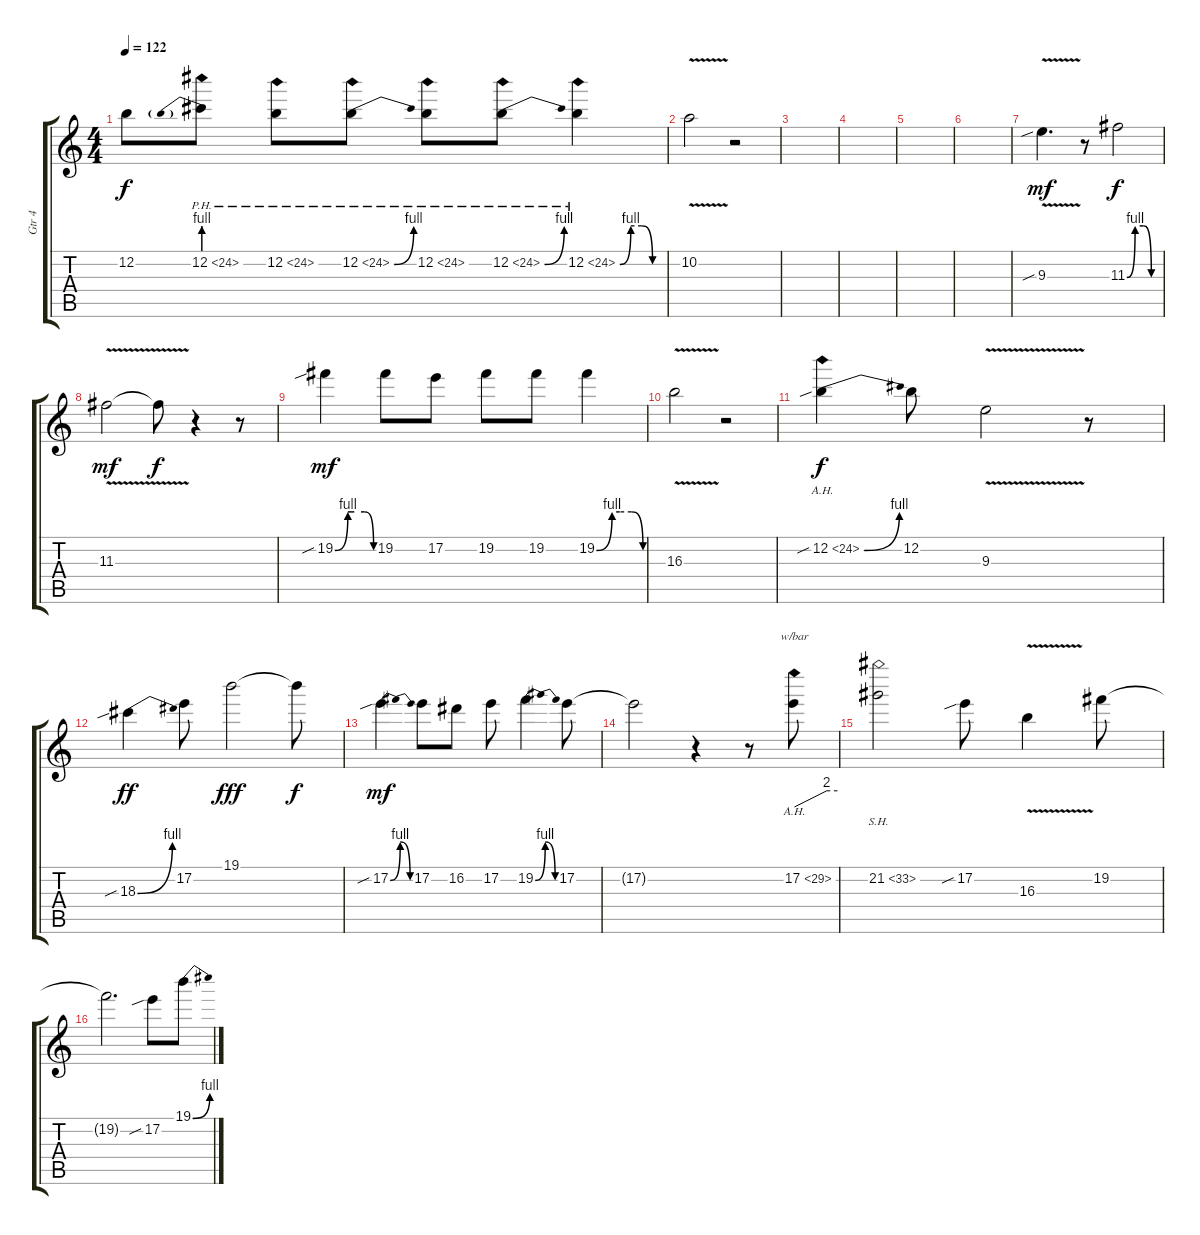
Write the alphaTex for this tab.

\track ("Gtr 4" "Gtr 4") {instrument distortionguitar}
\staff {score tabs}
\tuning (E4 B3 G3 D3 A2 E2) {hide}
\ts (4 4)
\tempo 122
\clef g2
\ks c
12.2{t}.8{dy f} 12.2{be (prebend 0 4 60 4) ph 12}.8 12.2{ph 12}.8 12.2{be (bend 0 0 60 4) ph 12}.8 12.2{ph 12}.8 12.2{be (bend 0 0 60 4) ph 12}.8 12.2{be (custom 0 0 15 4 30 4 45 0 60 0) ph 12}.4 |
10.2{v}.2 r.2 |
|
|
|
|
9.3{v sib}.4{d dy mf} r.8 11.3{be (custom 0 0 15 4 30 4 45 0 60 0)}.2{dy f} |
11.3{v}.2{dy mf} 11.3{t}.8{dy f} r.4 r.8 |
19.2{be (custom 0 0 20 4 30 4 46 4 60 0) sib}.4{dy mf} 19.2.8 17.2.8 19.2.8 19.2.8 19.2{be (custom 0 0 20 4 30 4 45 4 60 0)}.4 |
16.3{v}.2 r.2 |
12.2{be (bend 0 0 60 4) ah 12 sib}.4{dy f} 12.2.8 9.3{v}.2 r.8 |
18.3{be (bend 0 0 60 4) sib}.4{dy ff} 17.2.8 19.1.2{dy fff} 19.1{t}.8{dy f} |
17.2{be (bendrelease 0 0 20 4 30 4 60 0) sib}.4{dy mf} 17.2.8 16.2.8 17.2.8 19.2{be (bendrelease 0 0 20 4 30 4 60 0)}.4 17.2.8 |
17.2{t}.2 r.4 r.8 17.2{ah 12}.8{tbe (custom default 0 0 45 8 60 8)} |
21.2{sh 12}.2 17.2{sib}.8 16.3{v}.4 19.2.8 |
19.2{t}.2{d} 17.2{sib}.8 19.1{be (bend 0 0 60 4)}.8
